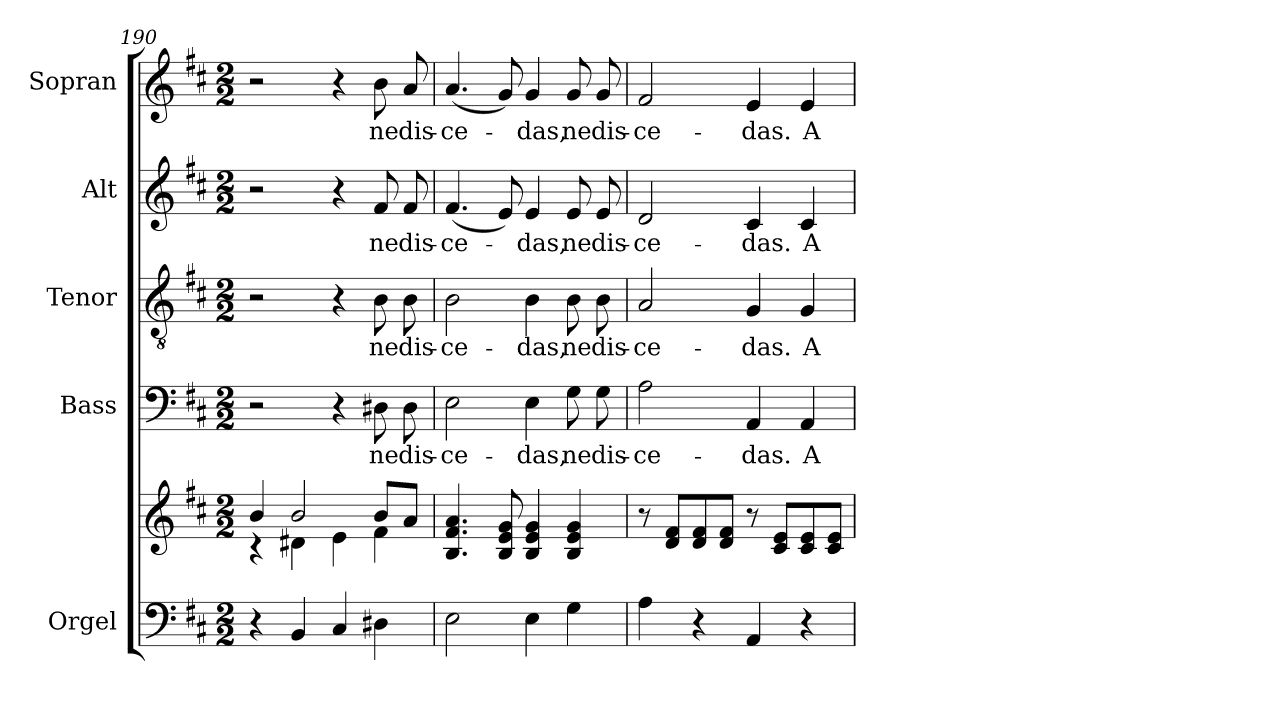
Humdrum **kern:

**kern	**kern	**kern	**text	**kern	**text	**kern	**text	**kern	**text
*part5	*part5	*part4	*part4	*part3	*part3	*part2	*part2	*part1	*part1
*staff6	*staff5	*staff4	*staff4	*staff3	*staff3	*staff2	*staff2	*staff1	*staff1
*I"Orgel	*	*I"Bass	*	*I"Tenor	*	*I"Alt	*	*I"Sopran	*
*I'Org.	*	*I'B	*	*I'T	*	*I'A	*	*I'S	*
*clefF4	*clefG2	*clefF4	*	*clefGv2	*	*clefG2	*	*clefG2	*
*k[f#c#]	*k[f#c#]	*k[f#c#]	*	*k[f#c#]	*	*k[f#c#]	*	*k[f#c#]	*
*D:	*D:	*D:	*	*D:	*	*D:	*	*D:	*
*M2/2	*M2/2	*M2/2	*	*M2/2	*	*M2/2	*	*M2/2	*
=190	=190	=190	=190	=190	=190	=190	=190	=190	=190
*	*^	*	*	*	*	*	*	*	*
4r	4b/	4rc	2r	.	2r	.	2r	.	2r	.
4BB/	2b/	4d#X\	.	.	.	.	.	.	.	.
4C#/	.	4e\	4r	.	4r	.	4r	.	4r	.
!	!	!	!	!LO:LY:b	!	!LO:LY:b	!	!LO:LY:b	!	!LO:LY:b
4D#X\	8b/L	4f#\	8D#X\	ne	8B\	ne	8f#/	ne	8b\	ne
!	!	!	!	!LO:LY:b	!	!LO:LY:b	!	!LO:LY:b	!	!LO:LY:b
.	8a/J	.	8D#\	dis-	8B\	dis-	8f#/	dis-	8a/	dis-
*	*v	*v	*	*	*	*	*	*	*	*
!!LO:PB:g=z
=191	=191	=191	=191	=191	=191	=191	=191	=191	=191
!	!	!	!LO:LY:b	!	!LO:LY:b	!	!LO:LY:b	!	!LO:LY:b
2E\	4.B/ 4.f#/ 4.a/	2E\	-ce-	2B\	-ce-	(<4.f#/	-ce-	(<4.a/	-ce-
.	8B/ 8e/ 8g/	.	.	.	.	8e/)	.	8g/)	.
!	!	!	!LO:LY:b	!	!LO:LY:b	!	!LO:LY:b	!	!LO:LY:b
4E\	4B/ 4e/ 4g/	4E\	-das,	4B\	-das,	4e/	-das,	4g/	-das,
!	!	!	!LO:LY:b	!	!LO:LY:b	!	!LO:LY:b	!	!LO:LY:b
4G\	4B/ 4e/ 4g/	8G\	ne	8B\	ne	8e/	ne	8g/	ne
!	!	!	!LO:LY:b	!	!LO:LY:b	!	!LO:LY:b	!	!LO:LY:b
.	.	8G\	dis-	8B\	dis-	8e/	dis-	8g/	dis-
=192	=192	=192	=192	=192	=192	=192	=192	=192	=192
!	!	!	!LO:LY:b	!	!LO:LY:b	!	!LO:LY:b	!	!LO:LY:b
4A\	8r	2A\	-ce-	2A/	-ce-	2d/	-ce-	2f#/	-ce-
.	8d/ 8f#/L	.	.	.	.	.	.	.	.
4r	8d/ 8f#/	.	.	.	.	.	.	.	.
.	8d/ 8f#/J	.	.	.	.	.	.	.	.
!	!	!	!LO:LY:b	!	!LO:LY:b	!	!LO:LY:b	!	!LO:LY:b
4AA/	8r	4AA/	-das.	4G/	-das.	4c#/	-das.	4e/	-das.
.	8c#/ 8e/L	.	.	.	.	.	.	.	.
!	!	!	!LO:LY:b	!	!LO:LY:b	!	!LO:LY:b	!	!LO:LY:b
4r	8c#/ 8e/	4AA/	A-	4G/	A-	4c#/	A-	4e/	A-
.	8c#/ 8e/J	.	.	.	.	.	.	.	.
=	=	=	=	=	=	=	=	=	=
*-	*-	*-	*-	*-	*-	*-	*-	*-	*-
